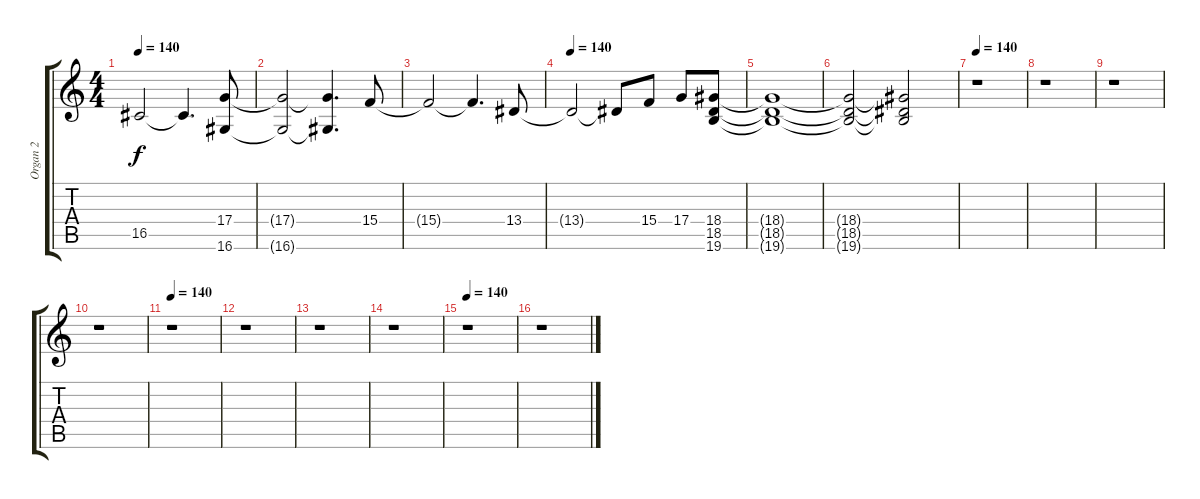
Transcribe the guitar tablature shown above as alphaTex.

\track ("Organ 2" "Organ 2") {instrument percussiveorgan}
\staff {score tabs}
\tuning (E4 B3 G3 D3 A2 E2) {hide}
\ts (4 4)
\tempo 140
\clef g2
\ks c
16.5.2{dy f} 16.5{t}.4{d} (17.4 16.6).8 |
(17.4{t} 16.6{t}).2 (17.4{t} 16.6{t}).4{d} 15.4.8 |
15.4{t}.2 15.4{t}.4{d} 13.4.8 |
\tempo 140
13.4{t}.2 13.4{t}.8 15.4.8 17.4.8 (18.4 18.5 19.6).8 |
(18.4{t} 18.5{t} 19.6{t}).1 |
(18.4{t} 18.5{t} 19.6{t}).2 (18.4{t} 18.5{t} 19.6{t}).2 |
\tempo 140
r.1 |
r.1 |
r.1 |
r.1 |
\tempo 140
r.1 |
r.1 |
r.1 |
r.1 |
\tempo 140
r.1 |
r.1
